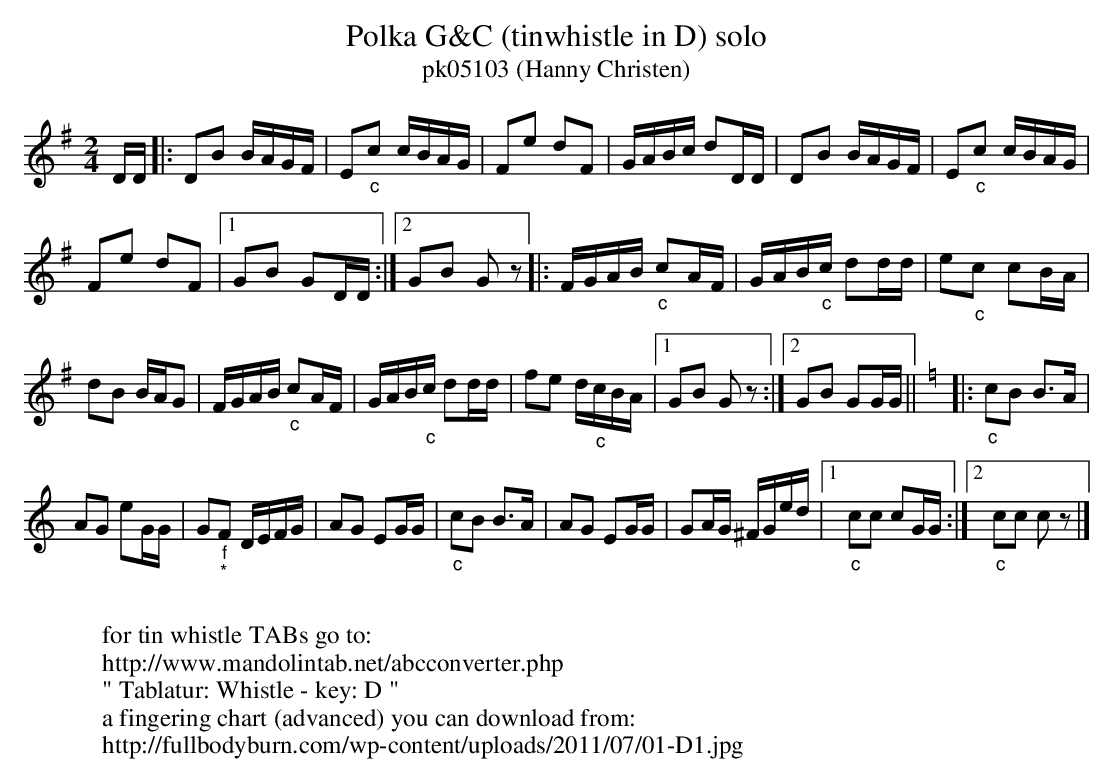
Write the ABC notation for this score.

X:1
T:Polka G&C (tinwhistle in D) solo
T:pk05103 (Hanny Christen)
M:2/4
L:1/16
K:G transpose=12
DD |: D2B2 BAGF | E2"_c"c2 cBAG | F2e2 d2F2 | GAB"_"c d2DD | D2B2 BAGF | E2"_c"c2 cBAG |
 F2e2 d2F2 |1 G2B2 G2DD :|2 G2B2 G2z2  \
|: FGAB "_c"c2AF | GAB"_c"c d2dd | e2"_c"c2 c2BA |
d2B2 BAG2 | FGAB "_c"c2AF | GAB"_c"c d2dd | f2e2 d"_c"cBA |1 G2B2 G2z2 :|2 G2B2 G2GG || [K:C] \
|: "_c"c2B2 B3A |
 A2G2 e2GG | G2"_f""_*"F2 DEFG | A2G2 E2GG | "_c"c2B2 B3A | A2G2 E2GG | G2AG ^FGed |1 "_c"c2c2 c2GG :|2 "_c"c2c2 c2z2 |]
W:
W:for tin whistle TABs go to:
W:http://www.mandolintab.net/abcconverter.php
W:" Tablatur: Whistle - key: D "
W:a fingering chart (advanced) you can download from:
W:http://fullbodyburn.com/wp-content/uploads/2011/07/01-D1.jpg
